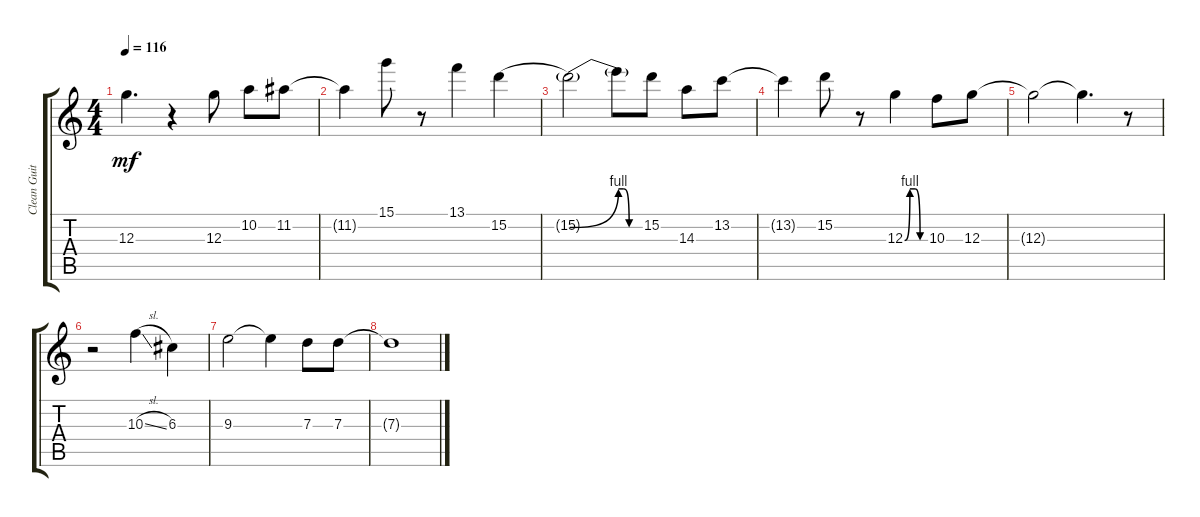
\track ("Clean Guitar" "Clean Guit") {instrument electricguitarclean}
\staff {score tabs}
\tuning (E4 B3 G3 D3 A2 E2) {hide}
\ts (4 4)
\tempo 116
\clef g2
\ks c
12.3{t}.4{d dy mf} r.4 12.3.8 10.2.8 11.2.8 |
11.2{t}.4 15.1.8 r.8 13.1.4 15.2{be (hold 0 0 60 0)}.4 |
15.2{be (bend 0 0 60 4) t}.2 15.2{be (custom 0 4 15 4 30 0 60 0) t}.8 15.2.8 14.3.8 13.2.8 |
13.2{t}.4 15.2.8 r.8 12.3{be (custom 0 0 15 4 30 4 45 0 60 0)}.4 10.3.8 12.3.8 |
12.3{t}.2 12.3{t}.4{d} r.8 |
r.2 10.3{sl}.4 6.3.4 |
9.3.2 9.3{t}.4 7.3.8 7.3.8 |
7.3{t}.1
